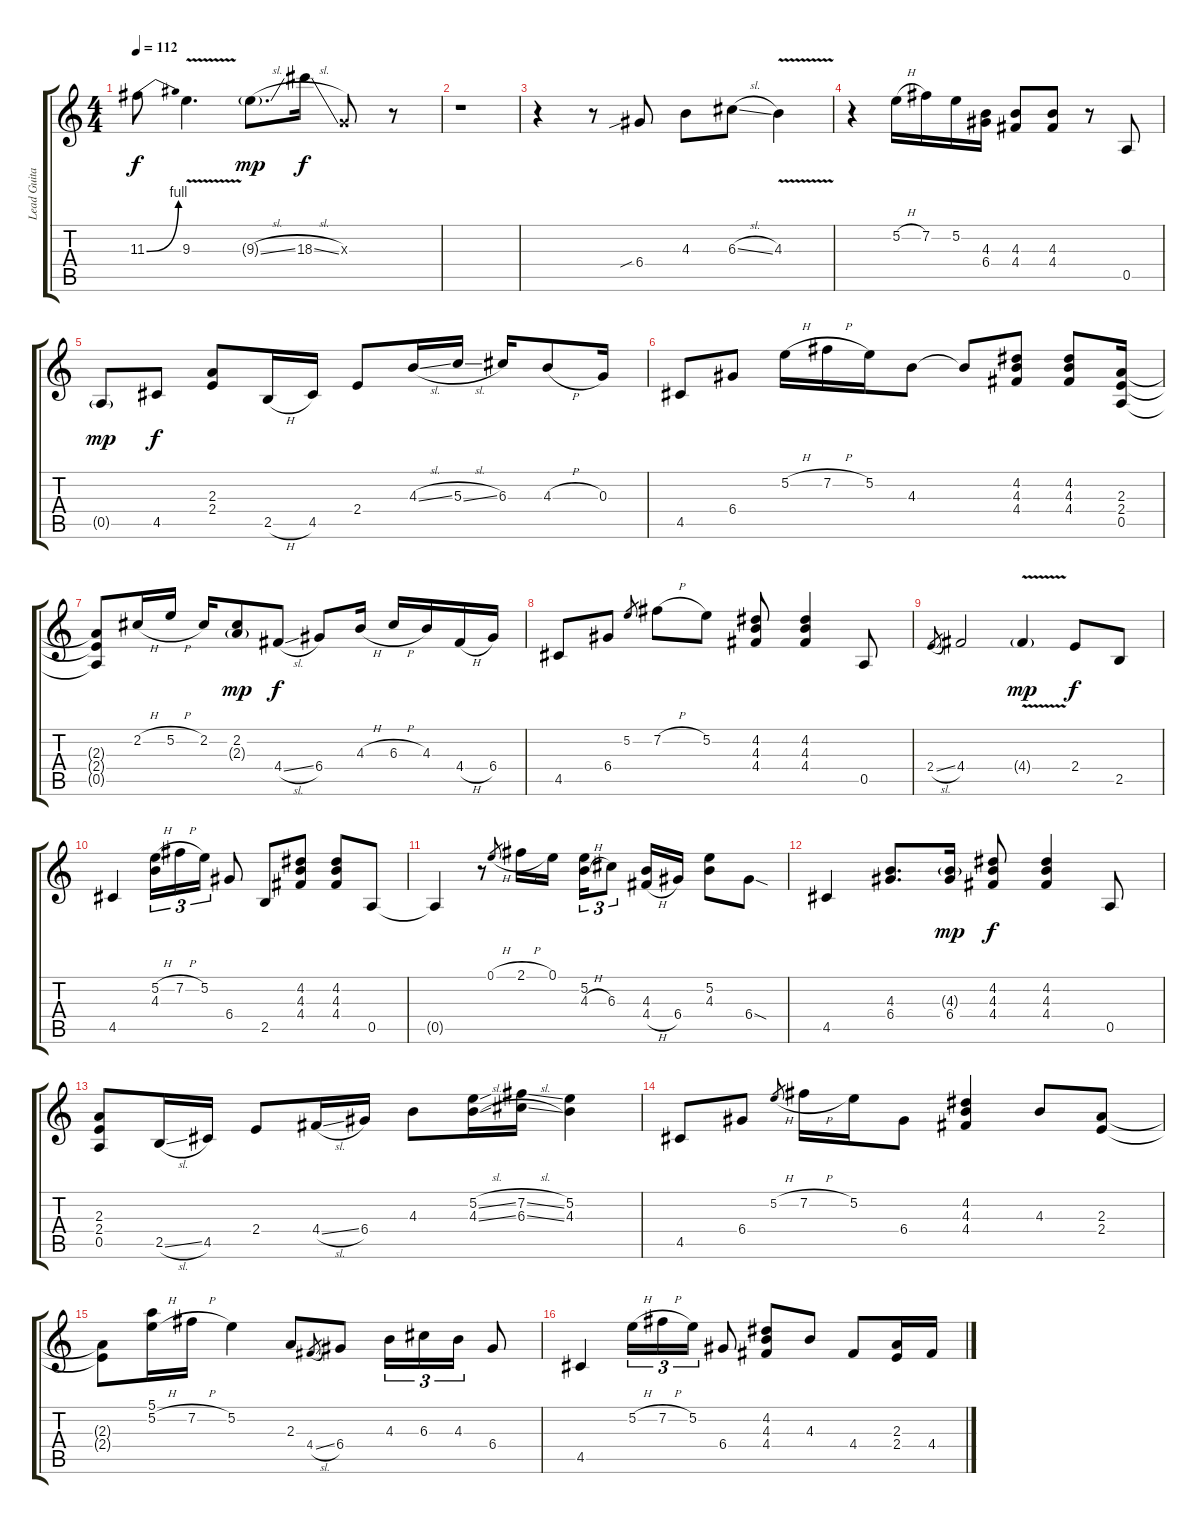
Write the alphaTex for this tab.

\track ("Lead Guitar (Jimi Hendrix)" "Lead Guita") {instrument overdrivenguitar}
\staff {score tabs}
\tuning (E4 B3 G3 D3 A2 E2) {hide}
\ts (4 4)
\tempo 112
\clef g2
\ks c
11.3{be (bend 0 0 60 4)}.8{dy f} 9.3{v}.4{d} 9.3{sl g}.8{d dy mp} 18.3{sl}.16{dy f} 0.3{x}.8 r.8 |
r.1 |
r.4 r.8 6.4{sib}.8 4.3.8 6.3{sl}.8 4.3{v}.4 |
r.4 5.2{h}.16 7.2.16 5.2.16 (4.3 6.4).16 (4.3 4.4).8 (4.3 4.4).8 r.8 0.5.8 |
0.5{g}.8{dy mp} 4.5.8{dy f} (2.3 2.4).8 2.5{h}.16 4.5.16 2.4.8 4.3{sl}.16 5.3{sl}.16 6.3.16 4.3{h}.8 0.3.16 |
4.5.8 6.4.8 5.2{h}.16 7.2{h}.16 5.2.16 4.3.8 4.3{t}.8 (4.2 4.3 4.4).8 (4.2 4.3 4.4).8 (2.3 2.4 0.5).16 |
(2.3{t} 2.4{t} 0.5{t}).8 2.2{h}.16 5.2{h}.16 2.2.16 (2.2 2.3{g}).8{dy mp} 4.4{sl}.8{dy f} 6.4.8 4.3{h}.16 6.3{h}.16 4.3.16 4.4{h}.16 6.4.16 |
4.5.8 6.4.8 5.2.8{gr} 7.2{h}.8 5.2.8 (4.2 4.3 4.4).8 (4.2 4.3 4.4).4 0.5.8 |
2.4{sl}.8{gr} 4.4.2 4.4{v g}.4{dy mp} 2.4.8{dy f} 2.5.8 |
4.5.4 (5.2{h} 4.3).16{tu (3 2)} 7.2{h}.16{tu (3 2)} 5.2.16{tu (3 2)} 6.4.8 2.5.8 (4.2 4.3 4.4).8 (4.2 4.3 4.4).8 0.5.8 |
0.5{t}.4 r.8 0.1{h}.8{gr} 2.1{h}.16 0.1.16 (5.2 4.3{h}).16{tu (3 2)} 6.3.8{tu (3 2)} (4.3 4.4{h}).16 6.4.16 (5.2 4.3).8 6.4{sod}.8 |
4.5.4 (4.3 6.4).8{d} (4.3{g} 6.4).16{dy mp} (4.2 4.3 4.4).8{dy f} (4.2 4.3 4.4).4 0.5.8 |
(2.3 2.4 0.5).8 2.5{sl}.16 4.5.16 2.4.8 4.4{sl}.16 6.4.16 4.3.8 (5.2{sl} 4.3{sl}).16 (7.2{sl} 6.3{sl}).16 (5.2 4.3).4 |
4.5.8 6.4.8 5.2{h}.8{gr} 7.2{h}.16 5.2.16 6.4.8 (4.2 4.3 4.4).4 4.3.8 (2.3 2.4).8 |
(2.3{t} 2.4{t}).8 (5.1 5.2{h}).16 7.2{h}.16 5.2.4 2.3.8 4.4{sl}.8{gr} 6.4.8 4.3.16{tu (3 2)} 6.3.16{tu (3 2)} 4.3.16{tu (3 2)} 6.4.8 |
4.5.4 5.2{h}.16{tu (3 2)} 7.2{h}.16{tu (3 2)} 5.2.16{tu (3 2)} 6.4.8 (4.2 4.3 4.4).8 4.3.8 4.4.8 (2.3 2.4).16 4.4.16
